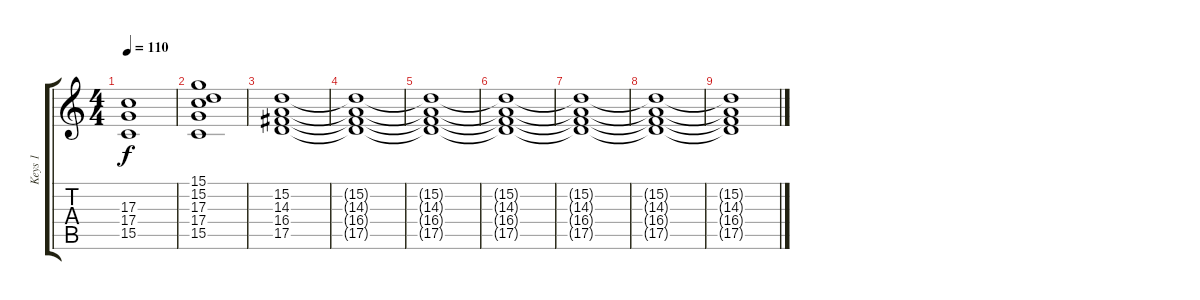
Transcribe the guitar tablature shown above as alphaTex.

\track ("Keys 1" "Keys 1") {instrument synthstrings1}
\staff {score tabs}
\tuning (E4 B3 G3 D3 A2 E2) {hide}
\ts (4 4)
\tempo 110
\clef g2
\ks c
(17.3 17.4 15.5).1{dy f} |
(15.1 15.2 17.3 17.4 15.5).1 |
(15.2 14.3 16.4 17.5).1 |
(15.2{t} 14.3{t} 16.4{t} 17.5{t}).1 |
(15.2{t} 14.3{t} 16.4{t} 17.5{t}).1 |
(15.2{t} 14.3{t} 16.4{t} 17.5{t}).1 |
(15.2{t} 14.3{t} 16.4{t} 17.5{t}).1 |
(15.2{t} 14.3{t} 16.4{t} 17.5{t}).1 |
(15.2{t} 14.3{t} 16.4{t} 17.5{t}).1
